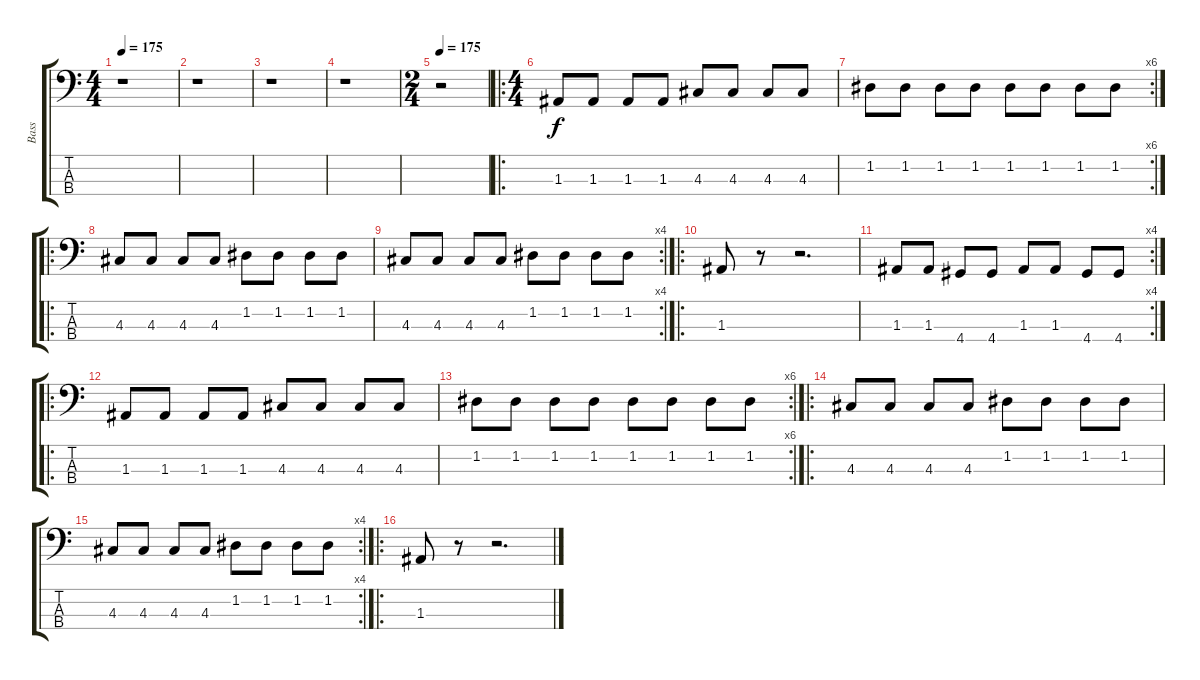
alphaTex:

\track ("Bass" "Bass") {instrument electricbasspick}
\staff {score tabs}
\tuning (G2 D2 A1 E1) {hide}
\ts (4 4)
\tempo 175
\tempo 250
\tempo 175
\clef f4
\ks c
r.1{dy f instrument electricbasspick} |
r.1 |
r.1 |
r.1 |
\ts (2 4)
\tempo 175
r.2 |
\ro
\ts (4 4)
1.3.8 1.3.8 1.3.8 1.3.8 4.3.8 4.3.8 4.3.8 4.3.8 |
\rc 6
1.2.8 1.2.8 1.2.8 1.2.8 1.2.8 1.2.8 1.2.8 1.2.8 |
\ro
4.3.8 4.3.8 4.3.8 4.3.8 1.2.8 1.2.8 1.2.8 1.2.8 |
\rc 4
4.3.8 4.3.8 4.3.8 4.3.8 1.2.8 1.2.8 1.2.8 1.2.8 |
\ro
1.3.8 r.8 r.2{d} |
\rc 4
1.3.8 1.3.8 4.4.8 4.4.8 1.3.8 1.3.8 4.4.8 4.4.8 |
\ro
1.3.8 1.3.8 1.3.8 1.3.8 4.3.8 4.3.8 4.3.8 4.3.8 |
\rc 6
1.2.8 1.2.8 1.2.8 1.2.8 1.2.8 1.2.8 1.2.8 1.2.8 |
\ro
4.3.8 4.3.8 4.3.8 4.3.8 1.2.8 1.2.8 1.2.8 1.2.8 |
\rc 4
4.3.8 4.3.8 4.3.8 4.3.8 1.2.8 1.2.8 1.2.8 1.2.8 |
\ro
1.3.8 r.8 r.2{d}
